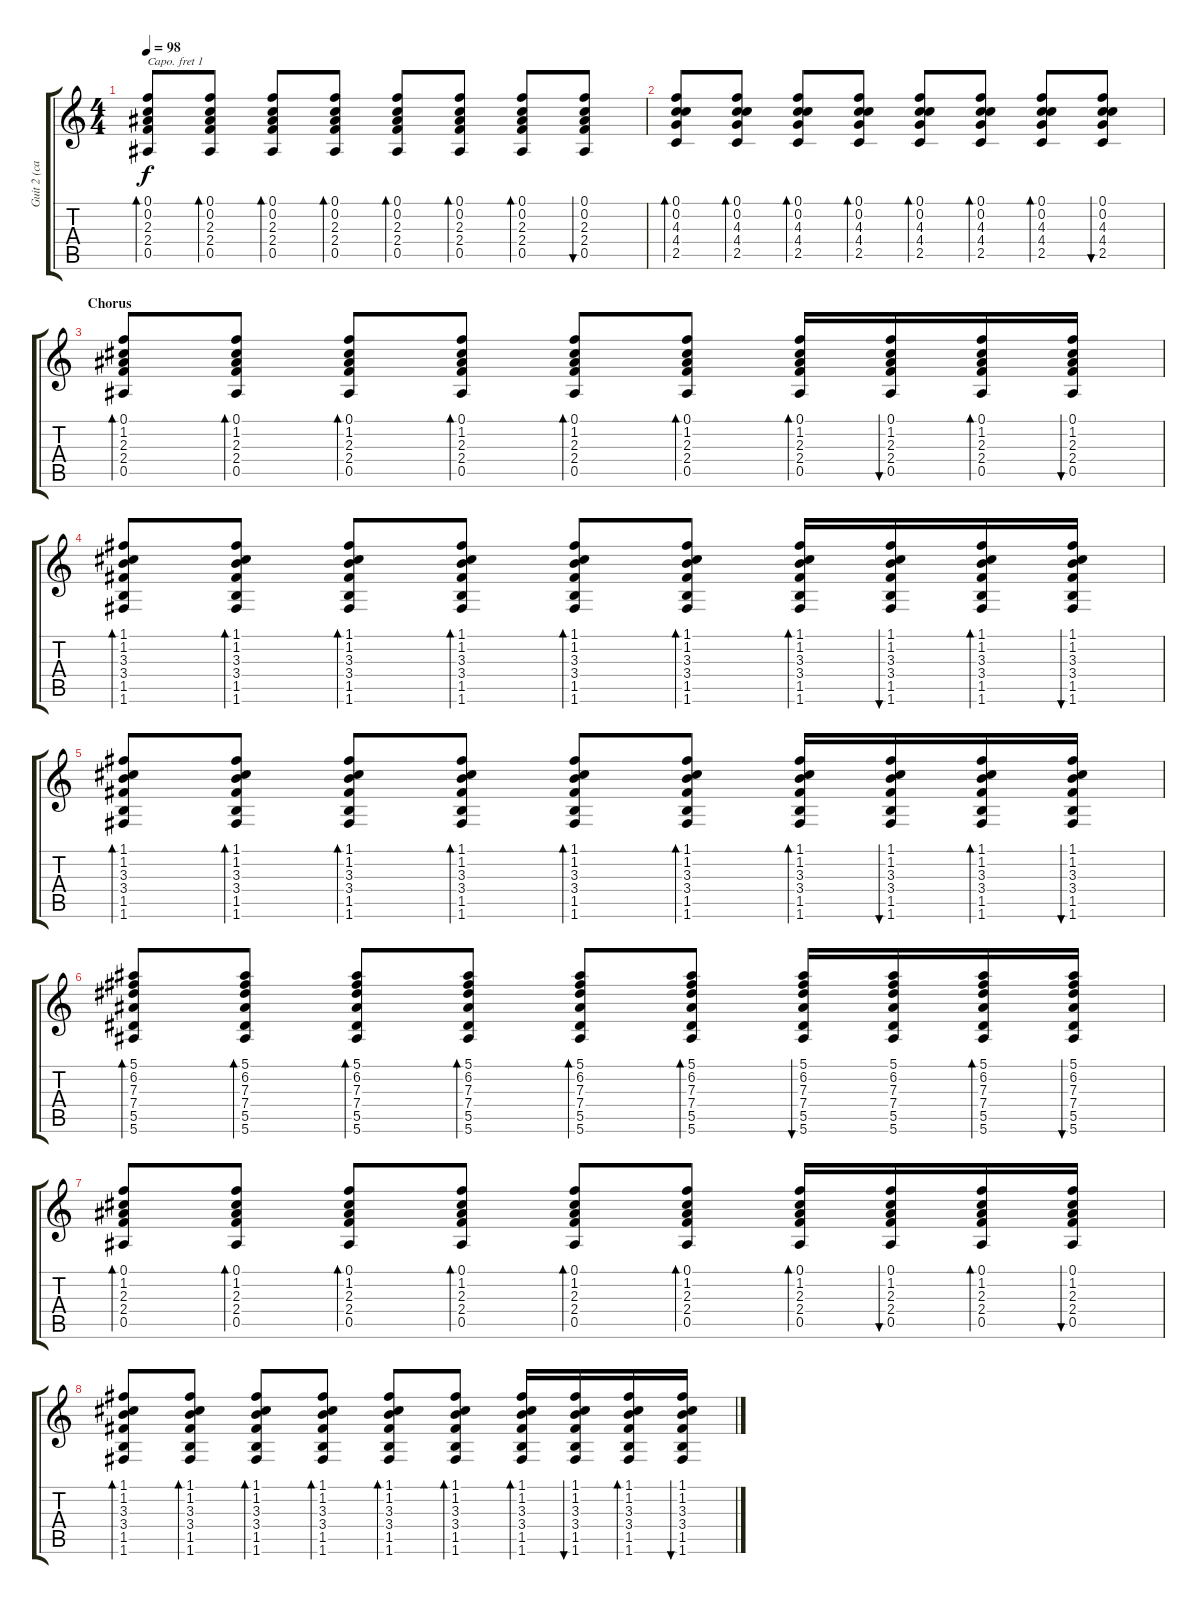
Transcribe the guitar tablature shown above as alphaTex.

\track ("Guit 2 (capo 1st fret)" "Guit 2 (ca") {instrument acousticguitarsteel}
\staff {score tabs}
\capo 1
\tuning (E4 B3 G3 D3 A2 E2) {hide}
\ts (4 4)
\tempo 98
\clef g2
\ks c
(0.1 0.2 2.3 2.4 0.5).8{bd 60 dy f} (0.1 0.2 2.3 2.4 0.5).8{bd 60} (0.1 0.2 2.3 2.4 0.5).8{bd 60} (0.1 0.2 2.3 2.4 0.5).8{bd 60} (0.1 0.2 2.3 2.4 0.5).8{bd 60} (0.1 0.2 2.3 2.4 0.5).8{bd 60} (0.1 0.2 2.3 2.4 0.5).8{bd 60} (0.1 0.2 2.3 2.4 0.5).8{bu 60} |
(0.1 0.2 4.3 4.4 2.5).8{bd 60} (0.1 0.2 4.3 4.4 2.5).8{bd 60} (0.1 0.2 4.3 4.4 2.5).8{bd 60} (0.1 0.2 4.3 4.4 2.5).8{bd 60} (0.1 0.2 4.3 4.4 2.5).8{bd 60} (0.1 0.2 4.3 4.4 2.5).8{bd 60} (0.1 0.2 4.3 4.4 2.5).8{bd 60} (0.1 0.2 4.3 4.4 2.5).8{bu 60} |
\section ("" "Chorus")
(0.1 1.2 2.3 2.4 0.5).8{bd 60} (0.1 1.2 2.3 2.4 0.5).8{bd 60} (0.1 1.2 2.3 2.4 0.5).8{bd 60} (0.1 1.2 2.3 2.4 0.5).8{bd 60} (0.1 1.2 2.3 2.4 0.5).8{bd 60} (0.1 1.2 2.3 2.4 0.5).8{bd 60} (0.1 1.2 2.3 2.4 0.5).16{bd 60} (0.1 1.2 2.3 2.4 0.5).16{bu 60} (0.1 1.2 2.3 2.4 0.5).16{bd 60} (0.1 1.2 2.3 2.4 0.5).16{bu 60} |
(1.1 1.2 3.3 3.4 1.5 1.6).8{bd 60} (1.1 1.2 3.3 3.4 1.5 1.6).8{bd 60} (1.1 1.2 3.3 3.4 1.5 1.6).8{bd 60} (1.1 1.2 3.3 3.4 1.5 1.6).8{bd 60} (1.1 1.2 3.3 3.4 1.5 1.6).8{bd 60} (1.1 1.2 3.3 3.4 1.5 1.6).8{bd 60} (1.1 1.2 3.3 3.4 1.5 1.6).16{bd 60} (1.1 1.2 3.3 3.4 1.5 1.6).16{bu 60} (1.1 1.2 3.3 3.4 1.5 1.6).16{bd 60} (1.1 1.2 3.3 3.4 1.5 1.6).16{bu 60} |
(1.1 1.2 3.3 3.4 1.5 1.6).8{bd 60} (1.1 1.2 3.3 3.4 1.5 1.6).8{bd 60} (1.1 1.2 3.3 3.4 1.5 1.6).8{bd 60} (1.1 1.2 3.3 3.4 1.5 1.6).8{bd 60} (1.1 1.2 3.3 3.4 1.5 1.6).8{bd 60} (1.1 1.2 3.3 3.4 1.5 1.6).8{bd 60} (1.1 1.2 3.3 3.4 1.5 1.6).16{bd 60} (1.1 1.2 3.3 3.4 1.5 1.6).16{bu 60} (1.1 1.2 3.3 3.4 1.5 1.6).16{bd 60} (1.1 1.2 3.3 3.4 1.5 1.6).16{bu 60} |
(5.1 6.2 7.3 7.4 5.5 5.6).8{bd 60} (5.1 6.2 7.3 7.4 5.5 5.6).8{bd 60} (5.1 6.2 7.3 7.4 5.5 5.6).8{bd 60} (5.1 6.2 7.3 7.4 5.5 5.6).8{bd 60} (5.1 6.2 7.3 7.4 5.5 5.6).8{bd 60} (5.1 6.2 7.3 7.4 5.5 5.6).8{bd 60} (5.1 6.2 7.3 7.4 5.5 5.6).16{bu 60} (5.1 6.2 7.3 7.4 5.5 5.6).16 (5.1 6.2 7.3 7.4 5.5 5.6).16{bd 60} (5.1 6.2 7.3 7.4 5.5 5.6).16{bu 60} |
(0.1 1.2 2.3 2.4 0.5).8{bd 60} (0.1 1.2 2.3 2.4 0.5).8{bd 60} (0.1 1.2 2.3 2.4 0.5).8{bd 60} (0.1 1.2 2.3 2.4 0.5).8{bd 60} (0.1 1.2 2.3 2.4 0.5).8{bd 60} (0.1 1.2 2.3 2.4 0.5).8{bd 60} (0.1 1.2 2.3 2.4 0.5).16{bd 60} (0.1 1.2 2.3 2.4 0.5).16{bu 60} (0.1 1.2 2.3 2.4 0.5).16{bd 60} (0.1 1.2 2.3 2.4 0.5).16{bu 60} |
(1.1 1.2 3.3 3.4 1.5 1.6).8{bd 60} (1.1 1.2 3.3 3.4 1.5 1.6).8{bd 60} (1.1 1.2 3.3 3.4 1.5 1.6).8{bd 60} (1.1 1.2 3.3 3.4 1.5 1.6).8{bd 60} (1.1 1.2 3.3 3.4 1.5 1.6).8{bd 60} (1.1 1.2 3.3 3.4 1.5 1.6).8{bd 60} (1.1 1.2 3.3 3.4 1.5 1.6).16{bd 60} (1.1 1.2 3.3 3.4 1.5 1.6).16{bu 60} (1.1 1.2 3.3 3.4 1.5 1.6).16{bd 60} (1.1 1.2 3.3 3.4 1.5 1.6).16{bu 60}
